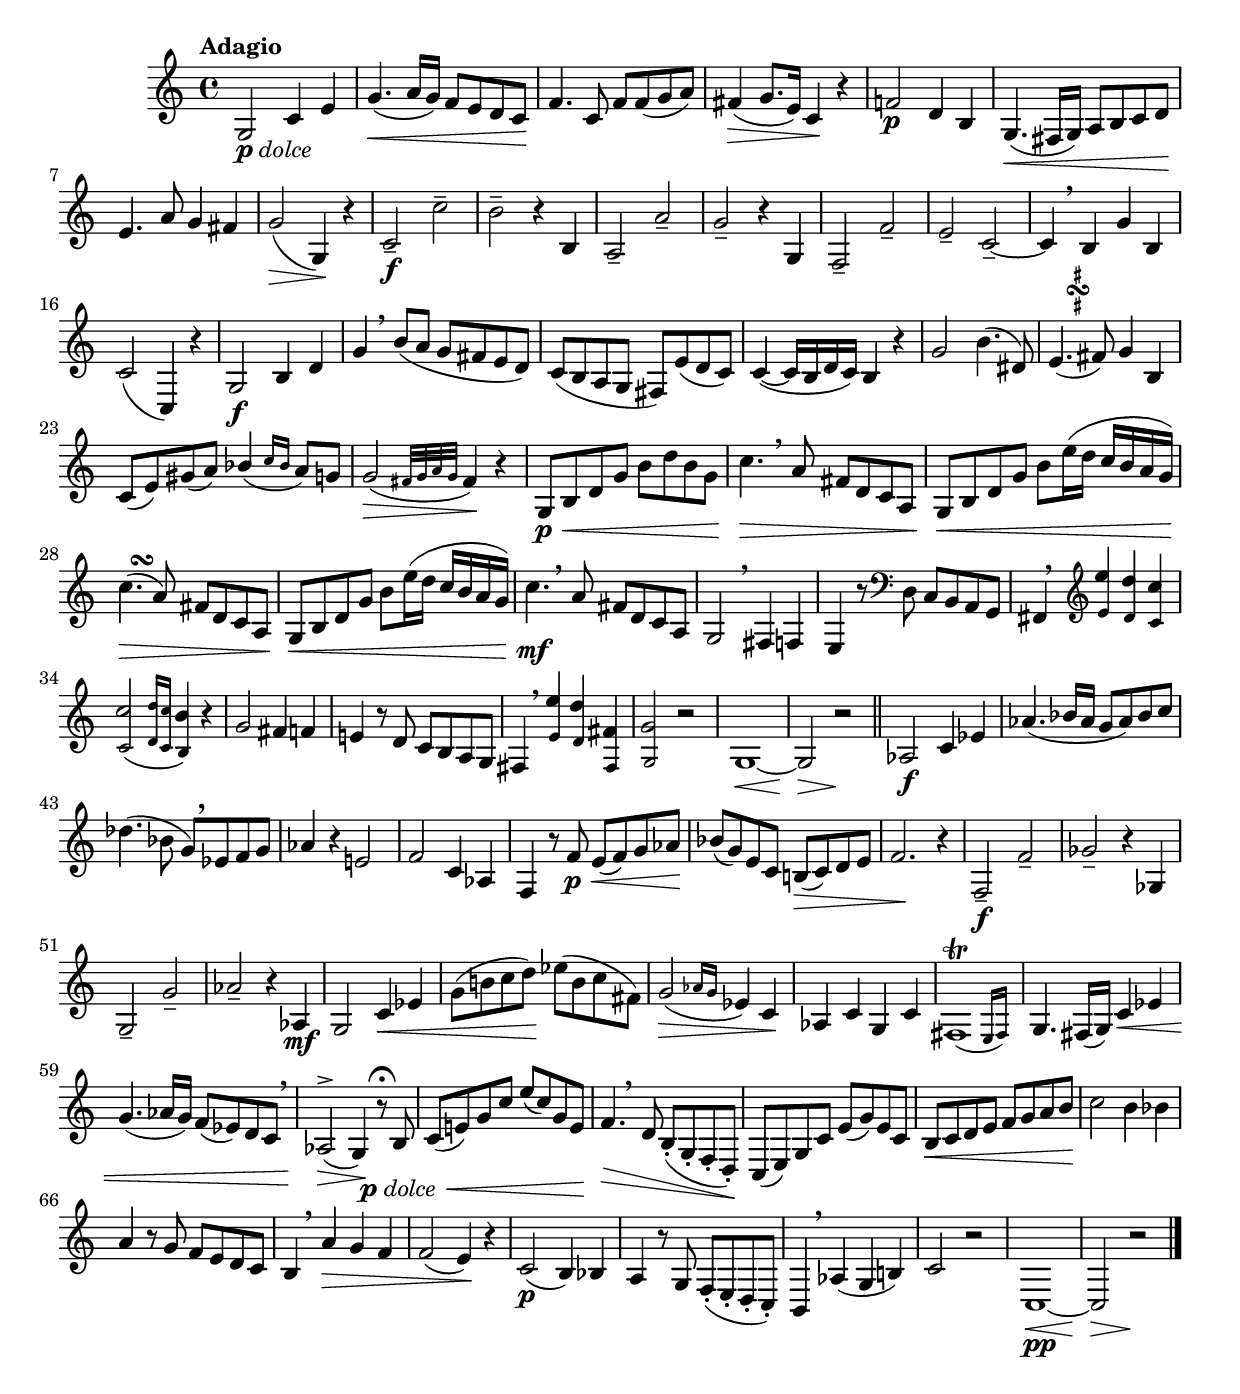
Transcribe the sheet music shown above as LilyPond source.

\version "2.22.0"

\include "../turn-markup.ily"
\include "settings.ily"

\relative {
  \language "english"

  \transposition f

  \tempo "Adagio"

  \key c \major
  \time 4/4

  g2_\markup { \dynamic "p" \italic "dolce" } c4 e |
  g4.( \< a16 g) f8 e d c \! |
  f4. c8 f f( g a) |
  f-sharp4( \> g8. e16) c4 \! r |
  f-natural!2 \p d4 b |
  g4.( \< f-sharp16 g) a8 b c d \! |
  e4. a8 g4 f-sharp |
  g2( \> g,4) \! r |
  c2-- \f c'-- |
  b2-- r4 b, |
  a2-- a'-- |
  g2-- r4 g, |
  f2-- f'-- |
  e2-- c~-- |
  c4 \breathe b g' b, |
  c2( c,4) r |
  g'2 \f b4 d |
  g4 \breathe b8( a g f-sharp e d) |
  c8( b a g f-sharp) e'( d c) |
  c4~( c16 b d c) b4 r |
  g'2 b4.( d-sharp,8) |
  <<
    { e4.( f-sharp8) }
    { s4 s^#(turn-with-accidentals (markup #:sharp) (markup #:sharp)) }
  >> g4 b, |
  c8( e) g-sharp( a) \once \stemUp b-flat4( \grace { c16 b-flat } a8) g |
  g2( \> \grace { f-sharp32 g a g } f-sharp4) \! r |
  g,8 \p \< b d g b d b g |
  c4. \> \breathe a8 f-sharp d c a |
  g8 \< b d g b e16( d c b a g) |
  <<
    { c4.( \> a8) }
    { s4 s^\turn-markup }
  >> f-sharp8 d c a |

  % These measures are not in the 1st edition.
  g8 \< b d g b e16( d c b a g) |
  c4. \mf \breathe a8 f-sharp d c a |

  #(if (string=? bass-clef-name "bass^8") #{ \clef \bass-clef-name #})
  g2 \breathe f-sharp4 f |
  e4 r8 #(if (not (string=? bass-clef-name "bass^8")) #{ \clef \bass-clef-name #}) d c b a g |
  f-sharp4 \breathe #(if (not (string=? bass-clef-name "bass^8")) #{ \clef "treble" #}) <e''' \tweak font-size #-2 e,> <d \tweak font-size #-2 d,> <c \tweak font-size #-2 c,> |
  <c \tweak font-size #-2 c,>2( \grace { <d d,>16 <c c,> } <b \tweak font-size #-2 b,>4) r |
  g2 f-sharp4 f |
  e-natural!4 r8 d c b a g |
  f-sharp4 \breathe <e'' \tweak font-size #-2 e,> <d \tweak font-size #-2 d,> <f-sharp, \tweak font-size #-2 f-sharp,> |
  <g \tweak font-size #-2 g,>2 r |
  g,1~ \< |
  g2 \> r \! | \bar "||"

  \clef "treble"
  a-flat2 \f c4 e-flat |
  a-flat4.( b-flat16 a-flat g8 a-flat) b-flat c |
  d-flat4.( b-flat8 g)[ \tweak Y-offset #3 \breathe e-flat f g] |
  a-flat4 r e-natural!2 |
  f2 c4 a-flat |
  f4 r8 f' \p \< e( f) g a-flat \! |
  b-flat8( g) e c b-natural!( \tweak to-barline ##f \> c) d e |
  f2. \! r4 |
  f,2-- \f f'-- |
  g-flat2-- r4 g-flat, |
  g2-- g'-- |
  a-flat2-- r4 a-flat, \mf |
  g2 c4 \< e-flat |
  g8( b-natural! c d) \! e-flat( b c f-sharp,) |
  g2( \> \grace { a-flat16 g } e-flat4) c \! |
  a-flat4 c g c |
  \afterGrace f-sharp,1\trill( { \override Stem.details.beamed-lengths = #'(6) e16 f-sharp) \revert Stem.details.beamed-lengths } |
  g4. f-sharp16( g) c4 \< e-flat |
  g4.( a-flat16 g) f8( e-flat) d c \breathe |
  a-flat2^>( \> g4) \! r8\fermata b #(make-dynamic-script (markup #:dynamic "p" #:normal-text (#:italic "dolce"))) \< |
  c8( e-natural!) g c e( c) g e \! |
  f4. \tweak rotation #'(-10 0 0) \> \breathe d8 b-.( g-. f-. d-.) \! |
  c8( e) g c e( g) e c |
  b8 \< c d e f g a b \! |
  c2 b4 b-flat |
  a4 r8 g f e d c |
  b4 \breathe a' \> g f |
  f2( e4) \! r |
  c2( \p b4) b-flat |
  a4 r8 g f-.( e-. d-. c-.) |
  b4 \breathe a-flat'( g b-natural!) |
  c2 r |
  c,1~_\markup { \dynamic "pp" } \< |
  c2 \> r \! | \bar "|."
}
